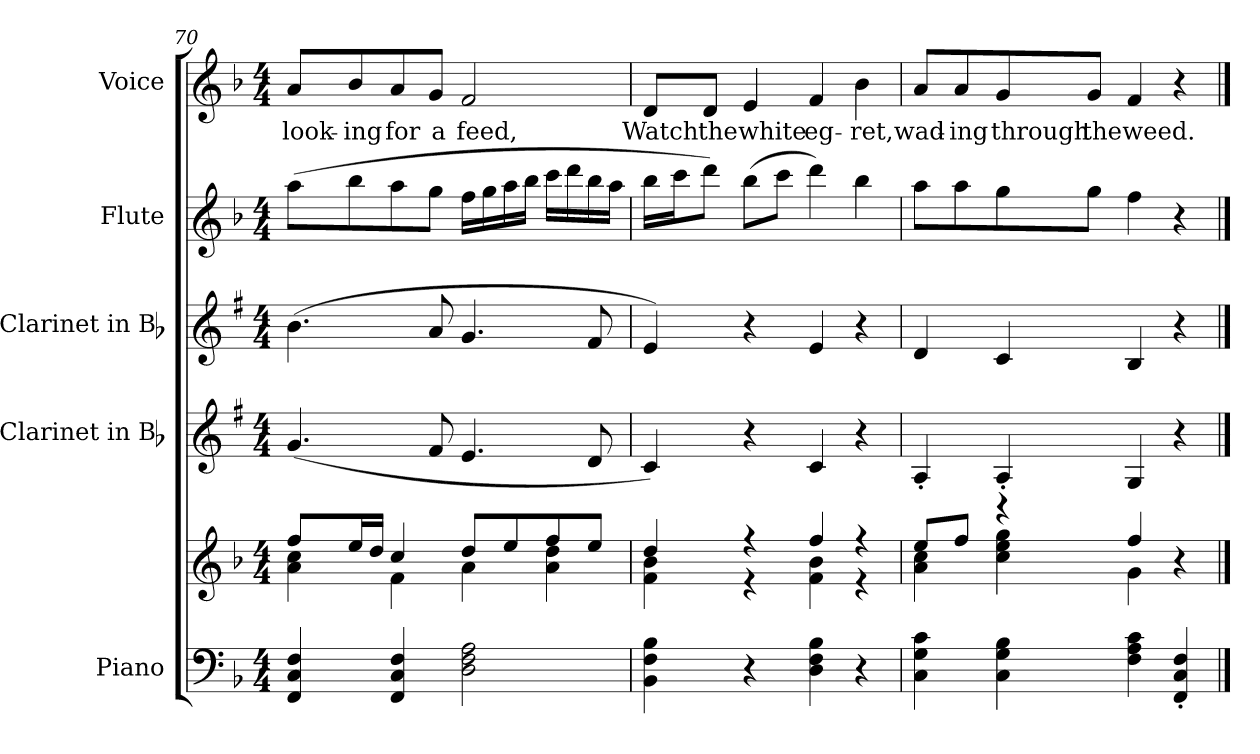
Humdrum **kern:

**kern	**kern	**kern	**kern	**kern	**kern	**text
*part5	*part5	*part4	*part3	*part2	*part1	*part1
*staff6	*staff5	*staff4	*staff3	*staff2	*staff1	*staff1
*I"Piano	*	*I"Clarinet in Bb	*I"Clarinet in Bb	*I"Flute	*I"Voice	*
*I'Pno.	*	*I'Cl.	*I'Cl.	*I'Fl.	*I'Voice	*
*clefF4	*clefG2	*clefG2	*clefG2	*clefG2	*clefG2	*
*	*	*ITrd1c2	*ITrd1c2	*	*	*
*k[b-]	*k[b-]	*k[b-]	*k[b-]	*k[b-]	*k[b-]	*
*F:	*F:	*F:	*F:	*F:	*F:	*
*M4/4	*M4/4	*M4/4	*M4/4	*M4/4	*M4/4	*
=70	=70	=70	=70	=70	=70	=70
*	*^	*	*	*	*	*
!	!	!	!	!	!	!	!LO:LY:b:color=#000000
4FFi/ 4Ci 4Fi	8ffi/L	4ai\ 4cci	(4.fi/	(4.ai\	(8aai\L	8ai/L	look-
!	!	!	!	!	!	!	!LO:LY:b:color=#000000
.	16eei/L	.	.	.	8bb-i\	8b-i/	-ing
.	16ddi/JJ	.	.	.	.	.	.
!	!	!	!	!	!	!	!LO:LY:b:color=#000000
4FFi/ 4Ci 4Fi	4cci/	4fi\	.	.	8aai\	8ai/	for
!	!	!	!	!	!	!	!LO:LY:b:color=#000000
.	.	.	8ei/	8gi/	8ggi\J	8gi/J	a
!	!	!	!	!	!	!	!LO:LY:b:color=#000000
2Di\ 2Fi 2Ai	8ddi/L	4ai\	4.di/	4.fi/	16ffi\LL	2fi/	feed,
.	.	.	.	.	16ggi\	.	.
.	8eei/	.	.	.	16aai\	.	.
.	.	.	.	.	16bb-i\JJ	.	.
.	8ffi/	4ai\ 4ddi	.	.	16ccci\LL	.	.
.	.	.	.	.	16dddi\	.	.
.	8eei/J	.	8ci/	8ei/	16bb-i\	.	.
.	.	.	.	.	16aai\JJ	.	.
=71	=71	=71	=71	=71	=71	=71	=71
!	!	!	!	!	!	!	!LO:LY:b:color=#000000
4BB-i\ 4Fi 4B-i	4ddi/	4fi\ 4b-i	4B-i/)	4di/)	16bb-i\LL	8di/L	Watch
.	.	.	.	.	16ccci\J	.	.
!	!	!	!	!	!	!	!LO:LY:b:color=#000000
.	.	.	.	.	8dddi\J)	8di/J	the
!	!	!	!	!	!	!	!LO:LY:b:color=#000000
4r	4r	4r	4r	4r	(8bb-i\L	4ei/	white
.	.	.	.	.	8ccci\J	.	.
!	!	!	!	!	!	!	!LO:LY:b:color=#000000
4Di\ 4Fi 4B-i	4ffi/	4fi\ 4b-i	4B-i/	4di/	4dddi\)	4fi/	eg-
!	!	!	!	!	!	!	!LO:LY:b:color=#000000
4r	4r	4r	4r	4r	4bb-i\	4b-i\	-ret,
=72	=72	=72	=72	=72	=72	=72	=72
!	!	!	!	!	!	!	!LO:LY:b:color=#000000
4Ci\ 4Gi 4ci	8eei/L	4ai\ 4cci	4G'i/	4ci/	8aai\L	8ai/L	wad-
!	!	!	!	!	!	!	!LO:LY:b:color=#000000
.	8ffi/J	.	.	.	8aai\	8ai/	-ing
!	!	!	!	!	!	!	!LO:LY:b:color=#000000
4Ci\ 4Gi 4B-i	4r	4cci\ 4eei 4ggi	4G'i/	4B-i/	8ggi\	8gi/	through
!	!	!	!	!	!	!	!LO:LY:b:color=#000000
.	.	.	.	.	8ggi\J	8gi/J	the
!	!	!	!	!	!	!	!LO:LY:b:color=#000000
4Fi\ 4Ai 4ci	4ffi/	4gi\	4Fi/	4Ai/	4ffi\	4fi/	weed.
4FFi/' 4Ci' 4Fi'	4r	4ryy	4r	4r	4r	4r	.
*	*v	*v	*	*	*	*	*
==	==	==	==	==	==	==
*-	*-	*-	*-	*-	*-	*-
